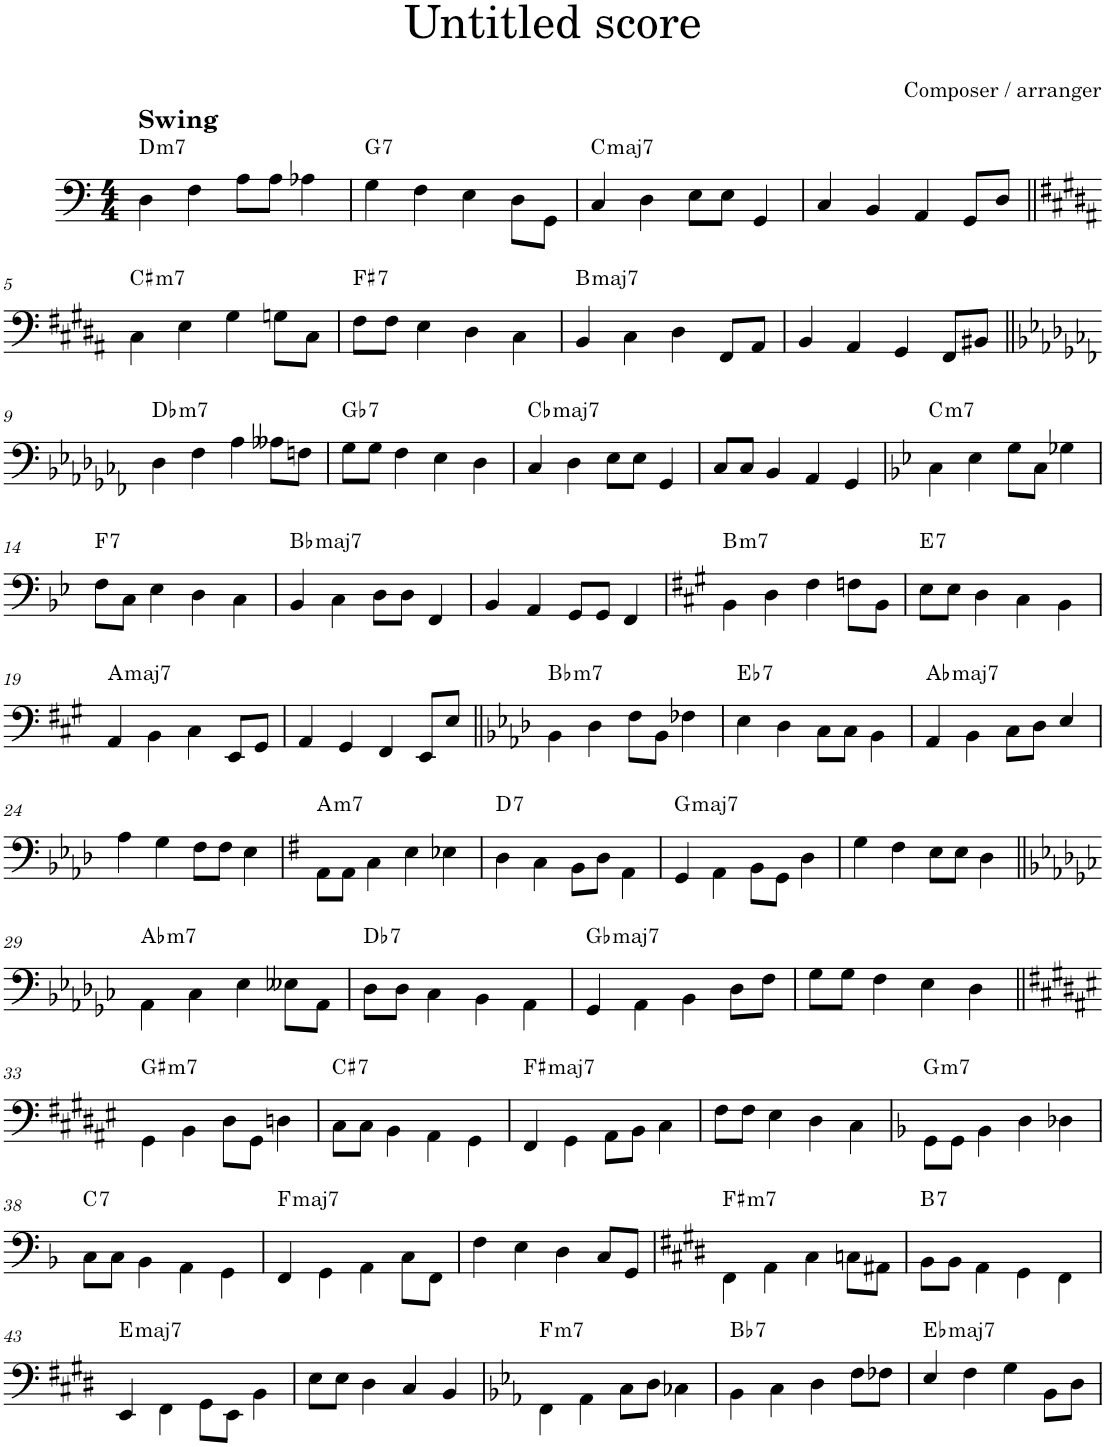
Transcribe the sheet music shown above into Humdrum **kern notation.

**kern	**harte
*part1	*part1
*staff1	*
*I"Acoustic Bass	*
*I'Bass	*
*clefF4	*
*Trd7c12	*
*k[]	*
*M4/4	*
=1	=1
!LO:TX:a:B:t=Swing	!LO:H:kt=m7
4D\	D:min7
4F\	.
8A\L	.
8A\J	.
4A-X\	.
=2	=2
!	!LO:H:kt=7
4G\	G:7
4F\	.
4E\	.
8D\L	.
8GG\J	.
=3	=3
!	!LO:H:kt=maj7
4C/	C:maj7
4D\	.
8E\L	.
8E\J	.
4GG/	.
=4	=4
4C/	.
4BB/	.
4AA/	.
8GG/L	.
8D/J	.
!!LO:LB:g=z
=5||	=5||
*k[f#c#g#d#a#]	*
!	!LO:H:kt=m7
4C#\	C#:min7
4E\	.
4G#\	.
8Gn\L	.
8C#\J	.
=6	=6
!	!LO:H:kt=7
8F#\L	F#:7
8F#\J	.
4E\	.
4D#\	.
4C#\	.
=7	=7
!	!LO:H:kt=maj7
4BB/	B:maj7
4C#\	.
4D#\	.
8FF#/L	.
8AA#/J	.
=8	=8
4BB/	.
4AA#/	.
4GG#/	.
8FF#/L	.
8BB#X/J	.
!!LO:LB:g=z
=9||	=9||
*k[b-e-a-d-g-c-f-]	*
!	!LO:H:kt=m7
4D-\	Db:min7
4F-\	.
4A-\	.
8A--X\L	.
8Fn\J	.
=10	=10
!	!LO:H:kt=7
8G-\L	Gb:7
8G-\J	.
4F-\	.
4E-\	.
4D-\	.
=11	=11
!	!LO:H:kt=maj7
4C-/	Cb:maj7
4D-\	.
8E-\L	.
8E-\J	.
4GG-/	.
=12	=12
8C-/L	.
8C-/J	.
4BB-/	.
4AA-/	.
4GG-/	.
=13	=13
*k[b-e-]	*
!	!LO:H:kt=m7
4C\	C:min7
4E-\	.
8G\L	.
8C\J	.
4G-X\	.
!!LO:LB:g=z
=14	=14
!	!LO:H:kt=7
8F\L	F:7
8C\J	.
4E-\	.
4D\	.
4C\	.
=15	=15
!	!LO:H:kt=maj7
4BB-/	Bb:maj7
4C\	.
8D\L	.
8D\J	.
4FF/	.
=16	=16
4BB-/	.
4AA/	.
8GG/L	.
8GG/J	.
4FF/	.
=17	=17
*k[f#c#g#]	*
!	!LO:H:kt=m7
4BB\	B:min7
4D\	.
4F#\	.
8Fn\L	.
8BB\J	.
=18	=18
!	!LO:H:kt=7
8E\L	E:7
8E\J	.
4D\	.
4C#\	.
4BB\	.
!!LO:LB:g=z
=19	=19
!	!LO:H:kt=maj7
4AA/	A:maj7
4BB\	.
4C#\	.
8EE/L	.
8GG#/J	.
=20	=20
4AA/	.
4GG#/	.
4FF#/	.
8EE/L	.
8E/J	.
=21||	=21||
*k[b-e-a-d-]	*
!	!LO:H:kt=m7
4BB-\	Bb:min7
4D-\	.
8F\L	.
8BB-\J	.
4F-X\	.
=22	=22
!	!LO:H:kt=7
4E-\	Eb:7
4D-\	.
8C\L	.
8C\J	.
4BB-\	.
=23	=23
!	!LO:H:kt=maj7
4AA-/	Ab:maj7
4BB-\	.
8C\L	.
8D-\J	.
4E-/	.
!!LO:LB:g=z
=24	=24
4A-\	.
4G\	.
8F\L	.
8F\J	.
4E-\	.
=25	=25
*k[f#]	*
!	!LO:H:kt=m7
8AA\L	A:min7
8AA\J	.
4C\	.
4E\	.
4E-X\	.
=26	=26
!	!LO:H:kt=7
4D\	D:7
4C\	.
8BB\L	.
8D\J	.
4AA\	.
=27	=27
!	!LO:H:kt=maj7
4GG/	G:maj7
4AA\	.
8BB\L	.
8GG\J	.
4D\	.
=28	=28
4G\	.
4F#\	.
8E\L	.
8E\J	.
4D\	.
!!LO:LB:g=z
=29||	=29||
*k[b-e-a-d-g-c-]	*
!	!LO:H:kt=m7
4AA-\	Ab:min7
4C-\	.
4E-\	.
8E--X\L	.
8AA-\J	.
=30	=30
!	!LO:H:kt=7
8D-\L	Db:7
8D-\J	.
4C-\	.
4BB-\	.
4AA-\	.
=31	=31
!	!LO:H:kt=maj7
4GG-/	Gb:maj7
4AA-\	.
4BB-\	.
8D-\L	.
8F\J	.
=32	=32
8G-\L	.
8G-\J	.
4F\	.
4E-\	.
4D-\	.
!!LO:LB:g=z
=33||	=33||
*k[f#c#g#d#a#e#]	*
!	!LO:H:kt=m7
4GG#\	G#:min7
4BB\	.
8D#\L	.
8GG#\J	.
4Dn\	.
=34	=34
!	!LO:H:kt=7
8C#\L	C#:7
8C#\J	.
4BB\	.
4AA#\	.
4GG#\	.
=35	=35
!	!LO:H:kt=maj7
4FF#/	F#:maj7
4GG#\	.
8AA#\L	.
8BB\J	.
4C#\	.
=36	=36
8F#\L	.
8F#\J	.
4E#\	.
4D#\	.
4C#\	.
=37	=37
*k[b-]	*
!	!LO:H:kt=m7
8GG\L	G:min7
8GG\J	.
4BB-\	.
4D\	.
4D-X\	.
!!LO:LB:g=z
=38	=38
!	!LO:H:kt=7
8C\L	C:7
8C\J	.
4BB-\	.
4AA\	.
4GG\	.
=39	=39
!	!LO:H:kt=maj7
4FF/	F:maj7
4GG\	.
4AA\	.
8C\L	.
8FF\J	.
=40	=40
4F\	.
4E\	.
4D\	.
8C/L	.
8GG/J	.
=41	=41
*k[f#c#g#d#]	*
!	!LO:H:kt=m7
4FF#\	F#:min7
4AA\	.
4C#\	.
8Cn\L	.
8AA#X\J	.
=42	=42
!	!LO:H:kt=7
8BB\L	B:7
8BB\J	.
4AA\	.
4GG#\	.
4FF#\	.
!!LO:LB:g=z
=43	=43
!	!LO:H:kt=maj7
4EE/	E:maj7
4FF#\	.
8GG#\L	.
8EE\J	.
4BB\	.
=44	=44
8E\L	.
8E\J	.
4D#\	.
4C#/	.
4BB/	.
=45	=45
*k[b-e-a-]	*
!	!LO:H:kt=m7
4FF\	F:min7
4AA-\	.
8C\L	.
8D\J	.
4C-X\	.
=46	=46
!	!LO:H:kt=7
4BB-\	Bb:7
4C\	.
4D\	.
8F\L	.
8F-X\J	.
=47	=47
!	!LO:H:kt=maj7
4E-/	Eb:maj7
4F\	.
4G\	.
8BB-\L	.
8D\J	.
=	=
*-	*-
